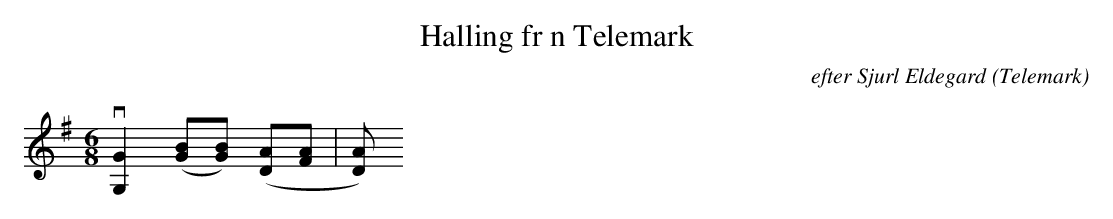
X:1
T:Halling fr n Telemark
C:efter Sjurl Eldegard
O:Telemark
M:6/8
L:1/8
K:G
v[G,G]2 ([GB][GB]) ([AD][AF]|[AD])
